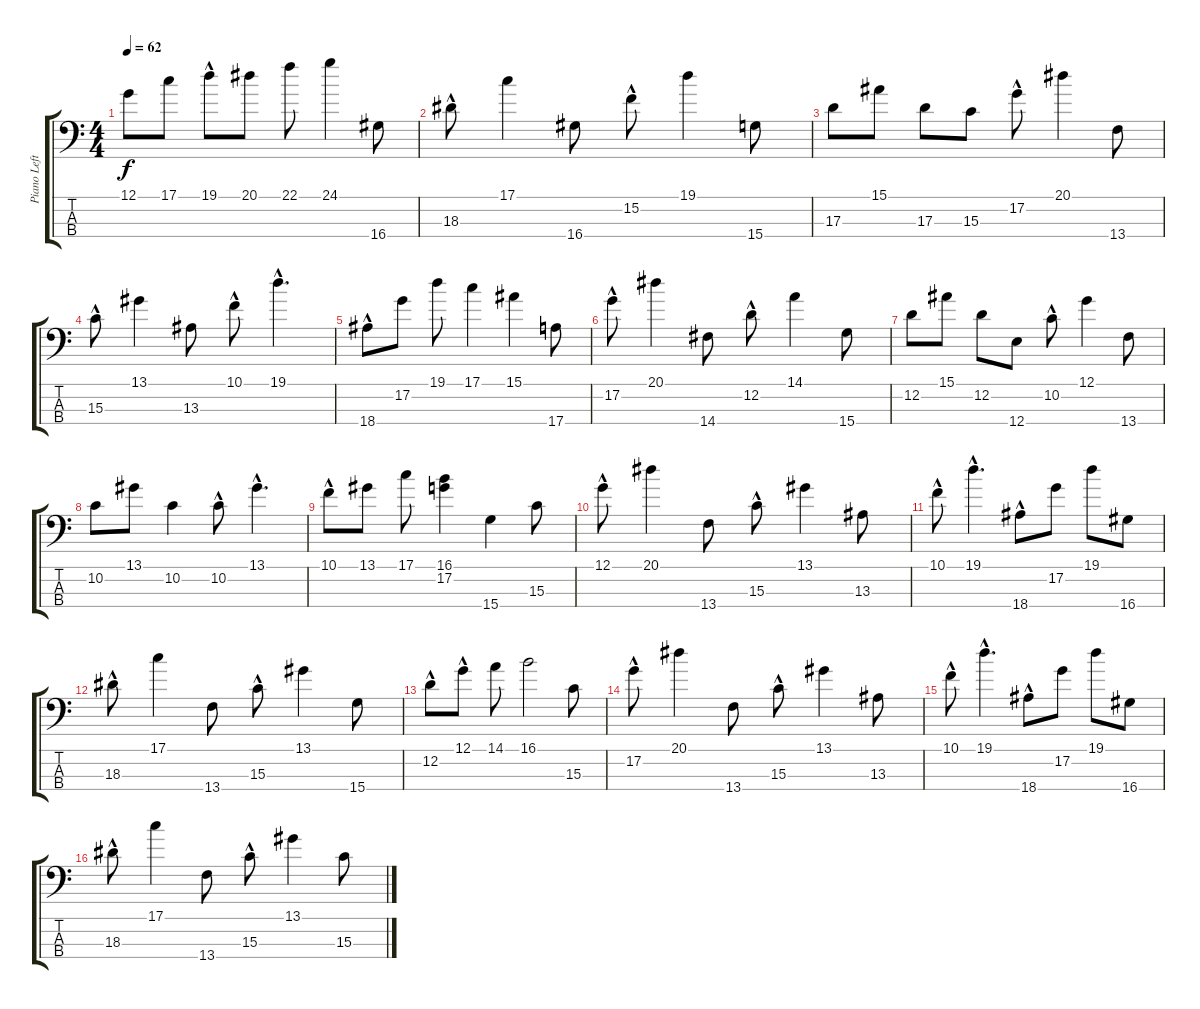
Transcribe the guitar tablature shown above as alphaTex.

\track ("Piano Left Hand+Sustain" "Piano Left") {instrument electricbasspick}
\staff {score tabs}
\tuning (G2 D2 A1 E1) {hide}
\ts (4 4)
\tempo 62
\clef f4
\ks c
12.1.8{dy f} 17.1.8 19.1{hac}.8 20.1.8 22.1.8 24.1.4 16.4.8 |
18.3{hac}.8 17.1.4 16.4.8 15.2{hac}.8 19.1.4 15.4.8 |
17.3.8 15.1.8 17.3.8 15.3.8 17.2{hac}.8 20.1.4 13.4.8 |
15.3{hac}.8 13.1.4 13.3.8 10.1{hac}.8 19.1{hac}.4{d} |
18.4{hac}.8 17.2.8 19.1.8 17.1.4 15.1.4 17.4.8 |
17.2{hac}.8 20.1.4 14.4.8 12.2{hac}.8 14.1.4 15.4.8 |
12.2.8 15.1.8 12.2.8 12.4.8 10.2{hac}.8 12.1.4 13.4.8 |
10.2.8 13.1.8 10.2.4 10.2{hac}.8 13.1{hac}.4{d} |
10.1{hac}.8 13.1.8 17.1.8 (16.1 17.2).4 15.4.4 15.3.8 |
12.1{hac}.8 20.1.4 13.4.8 15.3{hac}.8 13.1.4 13.3.8 |
10.1{hac}.8 19.1{hac}.4{d} 18.4{hac}.8 17.2.8 19.1.8 16.4.8 |
18.3{hac}.8 17.1.4 13.4.8 15.3{hac}.8 13.1.4 15.4.8 |
12.2{hac}.8 12.1{hac}.8 14.1.8 16.1.2 15.3.8 |
17.2{hac}.8 20.1.4 13.4.8 15.3{hac}.8 13.1.4 13.3.8 |
10.1{hac}.8 19.1{hac}.4{d} 18.4{hac}.8 17.2.8 19.1.8 16.4.8 |
18.3{hac}.8 17.1.4 13.4.8 15.3{hac}.8 13.1.4 15.3.8
